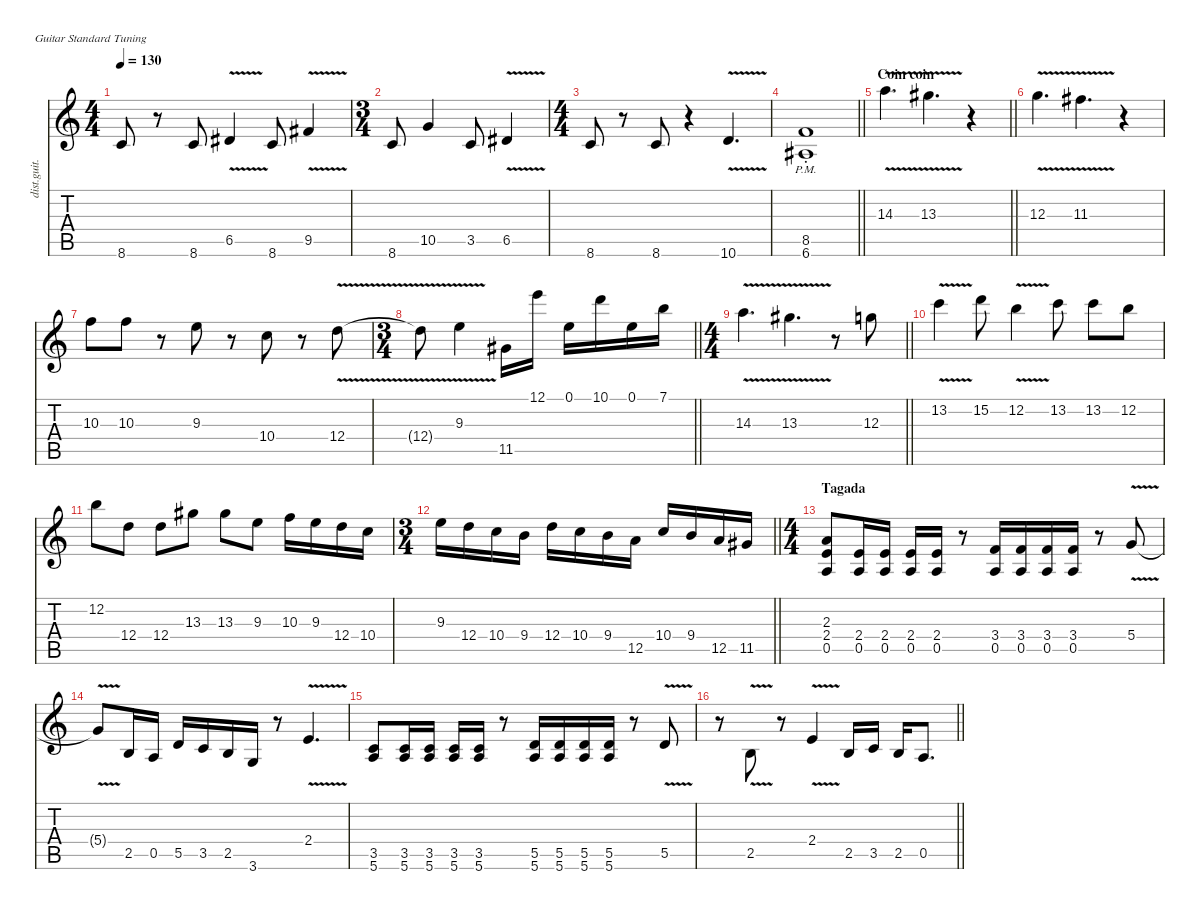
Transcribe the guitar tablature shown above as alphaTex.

\defaultSystemsLayout 4
\hideDynamics
\bracketExtendMode nobrackets
\otherSystemsTrackNameOrientation horizontal
\track ("Hichem" "dist.guit.") {instrument distortionguitar}
\staff {score tabs}
\tuning (E4 B3 G3 D3 A2 E2)
\ts (4 4)
\tempo 130
\clef g2
\ks c
8.6.8{dy f beam Up} r.8{beam Up} 8.6.8{beam Up} 6.5{v acc #}.4{beam Up} 8.6.8{beam Up} 9.5{v acc #}.4{beam Up} |
\ts (3 4)
\beaming (8 2 2 2 2)
8.6.8{beam Up} 10.5.4{beam Up} 3.5.8{beam Up} 6.5{v acc #}.4{beam Up} |
\ts (4 4)
\beaming (8 2 2 2 2)
8.6.8{beam Up} r.8{beam Up} 8.6.8{beam Up} r.4{beam Up} 10.6{v}.4{d beam Up} |
\barLineRight lightlight
(8.5{pm st} 6.6{pm acc #}).1{beam Up} |
\section ("" "Coin coin")
\barLineRight lightlight
14.3{v}.4{d beam Down} 13.3{v acc #}.4{d beam Down} r.4{beam Down} |
12.3{v}.4{d beam Down} 11.3{v acc #}.4{d beam Down} r.4{beam Down} |
10.3.8{beam Down} 10.3.8{dy mf beam Down} r.8{beam Down} 9.3.8{dy f beam Down} r.8{beam Down} 10.4.8{beam Down} r.8{beam Down} 12.4{v}.8{beam Down} |
\ts (3 4)
\beaming (8 2 2 2)
\barLineRight lightlight
12.4{v t}.8{beam Down} 9.3{v}.4{beam Down} 11.5{acc #}.16{beam Down} 12.1.16{beam Down} 0.1.16{beam Down} 10.1.16{beam Down} 0.1.16{beam Down} 7.1.16{beam Down} |
\ts (4 4)
\beaming (8 2 2 2 2)
\barLineRight lightlight
14.3{v}.4{d beam Down} 13.3{v acc #}.4{d beam Down} r.8{beam Down} 12.3.8{beam Down} |
13.2{v}.4{beam Down} 15.2.8{beam Down} 12.2{v}.4{beam Down} 13.2.8{beam Down} 13.2.8{beam Down} 12.2.8{beam Down} |
12.2.8{beam Down} 12.4.8{beam Down} 12.4.8{beam Down} 13.3{acc #}.8{beam Down} 13.3{acc #}.8{beam Down} 9.3.8{beam Down} 10.3.16{beam Down} 9.3.16{beam Down} 12.4.16{beam Down} 10.4.16{beam Down} |
\ts (3 4)
\beaming (8 2 2 2)
\barLineRight lightlight
9.3.16{beam Down} 12.4.16{beam Down} 10.4.16{beam Down} 9.4.16{beam Down} 12.4.16{beam Down} 10.4.16{beam Down} 9.4.16{beam Down} 12.5.16{beam Down} 10.4.16{beam Up} 9.4.16{beam Up} 12.5.16{beam Up} 11.5{acc #}.16{beam Up} |
\ts (4 4)
\beaming (8 2 2 2 2)
\section ("" "Tagada")
(2.3 2.4 0.5).8{beam Up} (2.4 0.5).16{beam Up} (2.4 0.5).16{beam Up} (2.4 0.5).16{beam Up} (2.4 0.5).16{beam Up} r.8{beam Up} (3.4 0.5).16{beam Up} (3.4 0.5).16{beam Up} (3.4 0.5).16{beam Up} (3.4 0.5).16{beam Up} r.8{beam Up} 5.4{v}.8{beam Up} |
5.4{v t}.8{beam Up} 2.5.16{beam Up} 0.5.16{beam Up} 5.5.16{beam Up} 3.5.16{beam Up} 2.5.16{beam Up} 3.6.16{beam Up} r.8{beam Up} 2.4{v}.4{d beam Up} |
(3.5 5.6).8{beam Up} (3.5 5.6).16{beam Up} (3.5 5.6).16{beam Up} (3.5 5.6).16{beam Up} (3.5 5.6).16{beam Up} r.8{beam Up} (5.5 5.6).16{beam Up} (5.5 5.6).16{beam Up} (5.5 5.6).16{beam Up} (5.5 5.6).16{beam Up} r.8{beam Up} 5.5{v}.8{beam Up} |
\barLineRight lightlight
r.8{beam Down} 2.5{v}.8{beam Up} r.8{beam Up} 2.4{v}.4{beam Up} 2.5.16{beam Up} 3.5.16{beam Up} 2.5.16{beam Up} 0.5.8{d beam Up}
